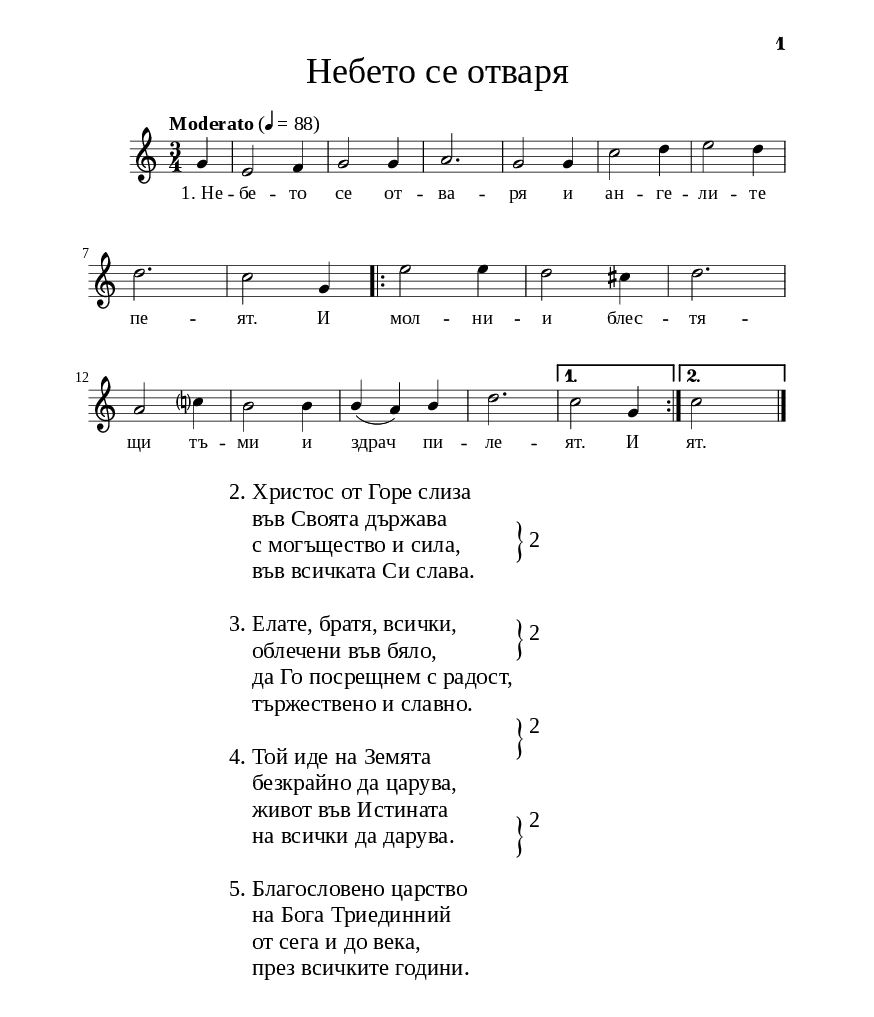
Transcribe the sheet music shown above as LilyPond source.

\version "2.24.4"

% include paper part and global functions
\include "include/globals.ily"
"rightBraces050" = \markup {
  \column {
    % repeat braces
    \translate #'(0 . -5.5 )
    \right-brace #20

    \translate #'(0 . -10.0 )
    \right-brace #20

    \translate #'(0 . -10.0 )
    \right-brace #20

    \translate #'(0 . -10.0 )
    \right-brace #20
  }
  \column {
    % repeat numbers
    \translate #'(0 . -6.1 )
    2

    \translate #'(0 . -12.0 )
    2

    \translate #'(0 . -12.0 )
    2

    \translate #'(0 . -12.0 )
    2
  }
}

\bookpart {
  \label #'ref050
  \tocItem \markup "Небето се отваря"
  \include "include/bookpart-paper.ily"
  \score {
    \include "include/score-layout.ily"

    \new Voice \absolute  {
      \clef treble
      \key c \major
      \time 3/4
      \tempoFunc "Moderato" 4 "88"
      \autoBeamOff
      \partial 4 g'4 | e'2 f'4 | g'2 g'4 | a'2. | g'2 g'4 | c''2 d''4 | e''2 d''4 | \break
      d''2. | c''2 g'4 | \repeat volta 2 {
        e''2 e''4 | d''2 cis''4 | d''2. | \break
        a'2 c''?4 | b'2 b'4 | \stemUp b'4 ( a'4 ) b'4 \stemNeutral | d''2. |
      } \alternative {
        { c''2 g'4 | }
        { c''2  s4 }
      } \bar "|."
    }

    \addlyrics {
      "1. Не" -- бе -- то се от -- ва -- ря и ан -- ге -- ли -- те
      пе -- ят. И мол -- ни -- и блес -- тя --
      щи тъ -- ми и здрач пи -- ле -- ят. И ят.
    }

    \header {
      title = \titleFunc #'ref_desc_2 "Небето се отваря" "Nebeto se otvarja"
    }

    \midi{}

  } % score

  \markup \fontsize #bgCoupletFontSize {
    \hspace #18
    \override #`(baseline-skip . ,bgCoupletBaselineSkip)
    \column {
      \line {   2. Христос от Горе слиза}

      \line {   "   " във Своята държава}

      \line {   "   " с могъщество и сила,}

      \line {   "   " във всичката Си слава.}
      \line {   "   "}

      \line {   3.  Елате, братя, всички,}

      \line {   "   " облечени във бяло,}

      \line {   "   " да Го посрещнем с радост,}

      \line {   "   " тържествено и славно.}
      \line {   "   "}

      \line {   4.  Той иде на Земята}

      \line {   "   " безкрайно да царува,}

      \line {   "   " живот във Истината}

      \line {   "   " на всички да дарува.}
      \line {   "   "}

      \line {  5.  Благословено царство}

      \line {   "   " на Бога Триединний}

      \line {   "   " от сега и до века,}

      \line {   "   " през всичките години.  }
    }   \"rightBraces050"

  } % markup


} % bookpart
